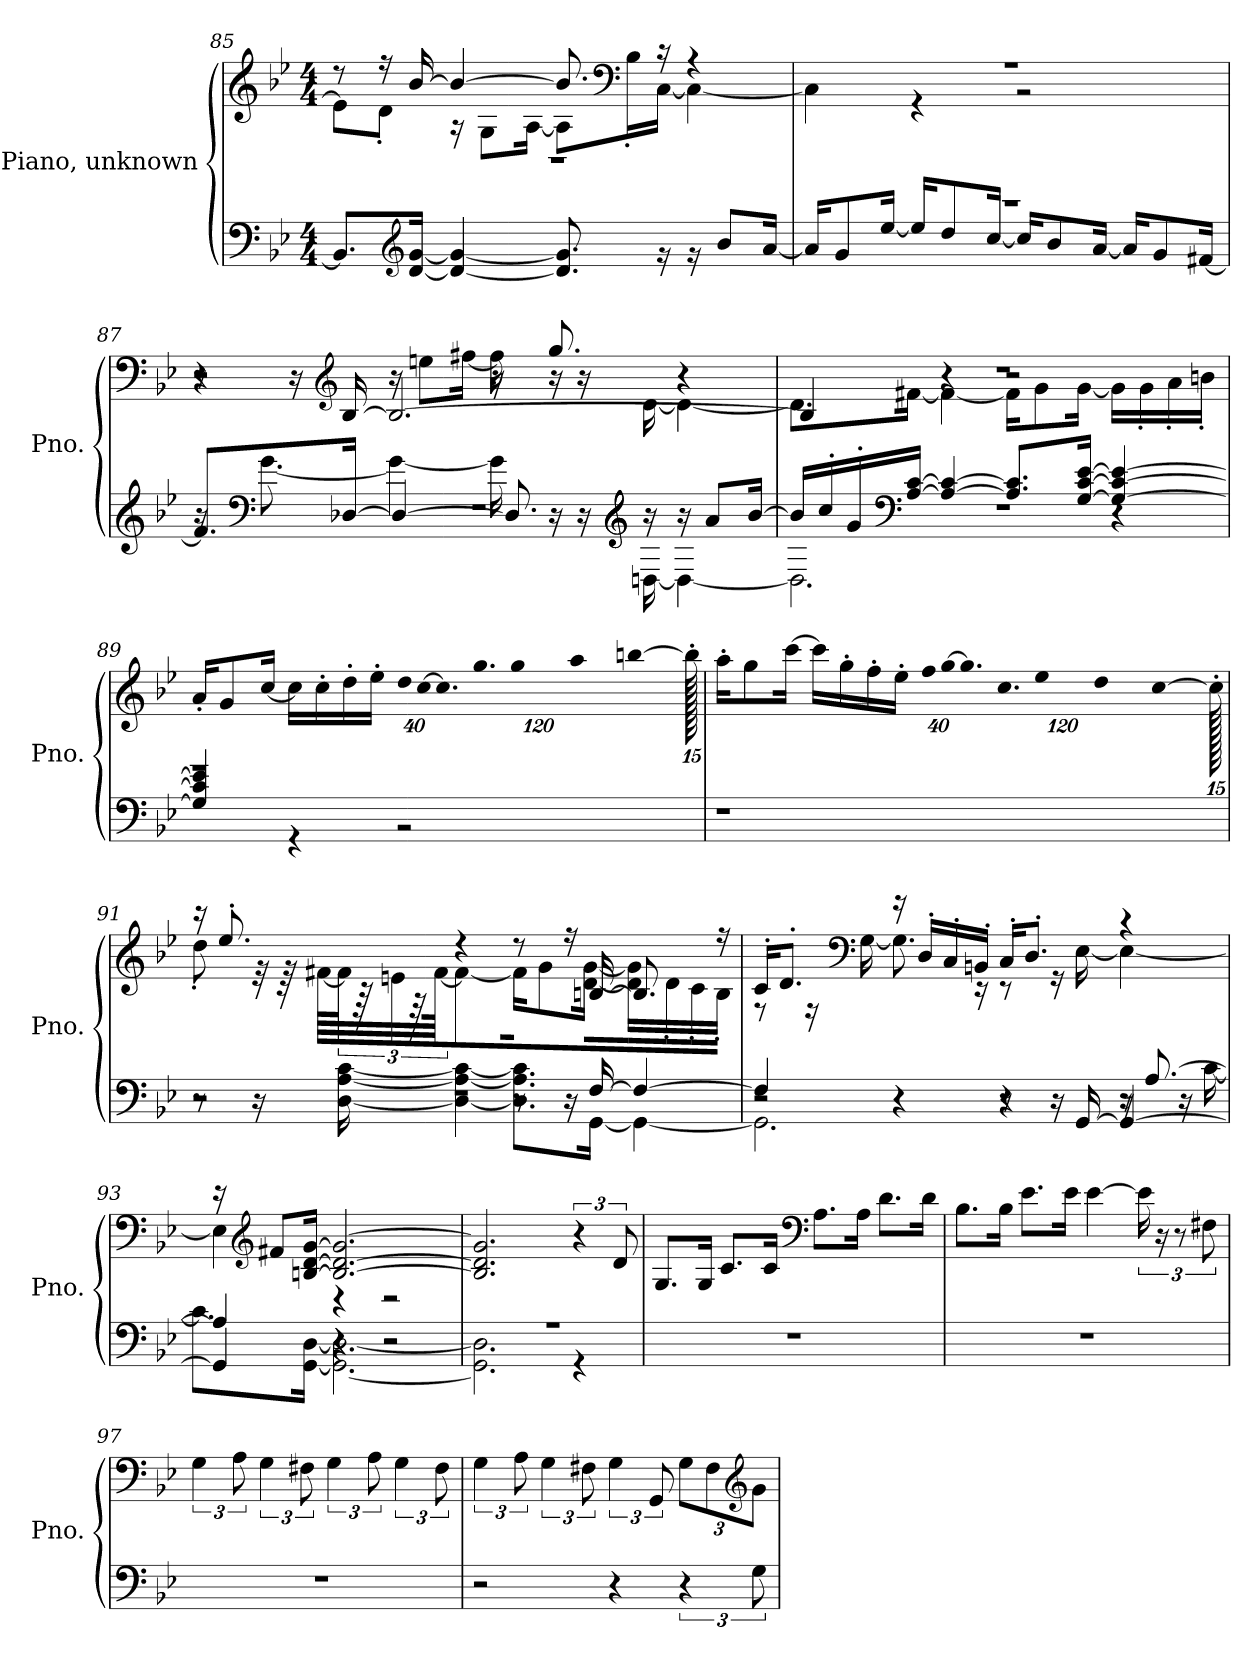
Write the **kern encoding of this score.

**kern	**kern
*part1	*part1
*staff2	*staff1
*I"Piano, unknown	*
*I'Pno.	*
!!LO:PB:g=z
*clefF4	*clefG2
*k[b-e-]	*k[b-e-]
*M4/4	*M4/4
=85	=85
*^	*^
1r	8.BB-/L]	8r	8e\L]
.	.	16r	8d'\J
*clefG2	*	*	*
.	[16d/ [16g/Jk	[16b-/	.
.	4d/_ 4g/_	4b-/_	16r
.	.	.	8G\L
.	.	.	[16A\Jk
.	8.d/] 8.g/]	8.b-/]	8A\L]
*	*	*clefF4	*
.	.	.	16B-'\L
.	16r	16r	[16C\JJ
.	16r	4r	4C\_
.	8b-/L	.	.
.	[16a/Jk	.	.
=86	=86	=86	=86
1r	16a/KL]	1r	4C\]
.	8g/	.	.
.	[16ee-/Jk	.	.
.	16ee-/KL]	.	4r
.	8dd/	.	.
.	[16cc/Jk	.	.
.	16cc/KL]	.	2r
.	8b-/	.	.
.	[16a/Jk	.	.
.	16a/KL]	.	.
.	8g/	.	.
.	[16f#X/Jk	.	.
!!LO:LB:g=z
=87	=87	=87	=87
*	*^	*	*^
1r	16r	8.f#/L]	2r	4r	8r
*clefF4	*	*	*	*	*
.	[8.g\	.	.	.	.
.	.	.	.	.	16r
*	*	*	*clefG2	*	*
.	.	[16D-X/Jk	.	.	[16B-/
.	4g\_	4D-/_	.	16r	2.B-/_
.	.	.	.	8een\L	.
.	.	.	.	[16ff#X\Jk	.
.	16g\]	8.D-/]	16r	16ff#\]	.
.	16r	.	8.gg/	16r	.
.	16r	.	.	16r	.
*clefG2	*	*	*	*	*
.	[16Dn\	16r	.	[16d\	.
.	4D\_	16r	4r	4d\_	.
.	.	8a/L	.	.	.
.	.	[16b-/Jk	.	.	.
=88	=88	=88	=88	=88	=88
1r	2.D\]	16b-/LL]	1r	8.d\L]	4B-/]
.	.	16cc'/	.	.	.
.	.	16g'/	.	.	.
*clefF4	*	*	*	*	*
.	.	[16A/ [16c/JJ	.	[16f#X\Jk	.
.	.	4A/_ 4c/_	.	4f#\_	4r
.	.	8.A/] 8.c/]L	.	16f#\KL]	2r
.	.	.	.	8g\	.
.	.	[16G/ [16c/ [16e-/Jk	.	[16g\Jk	.
.	4r	4G/_ 4c/_ 4e-/_	.	16g\LL]	.
.	.	.	.	16g'\	.
.	.	.	.	16a'\	.
.	.	.	.	16bn'\JJ	.
*	*v	*v	*	*	*
*	*	*v	*v	*v
!!LO:LB:g=z
=89	=89	=89
1r	4G/] 4c/] 4e-/]	16a'/KL
.	.	8g/
.	.	[16cc/Jk
.	4r	16cc\LL]
.	.	16cc'\
.	.	16dd'\
.	.	16ee-'\JJ
*	*	*Xbrackettup
!	!	!LO:N:vis=32
.	2r	640%23dd\LLL
!	!	!LO:N:vis=32
.	.	[640%23cc\J
!	!	!LO:N:vis=16.
.	.	960%103cc\]
!	!	!LO:N:vis=16.
.	.	960%103gg\
!	!	!LO:N:vis=16
.	.	1920%137gg\
!	!	!LO:N:vis=16
.	.	1920%137aa\
.	.	[240%17bbn\J
1920ryy	1920ryy	1920bb'\]
*v	*v	*
=90	=90
1r	16aa'\KL
.	8gg\
.	[16ccc\Jk
.	16ccc\LL]
.	16gg'\
.	16ff'\
.	16ee-'\JJ
!	!LO:N:vis=32
.	640%23ff\LLL
!	!LO:N:vis=32
.	[640%23gg\J
!	!LO:N:vis=16.
.	960%103gg\]
!	!LO:N:vis=16.
.	960%103cc\
!	!LO:N:vis=16
.	1920%137ee-\
!	!LO:N:vis=16
.	1920%137dd\
.	[240%17cc\J
1920ryy	1920cc'\]
!!LO:LB:g=z
=91	=91
*^	*^
*	*^	*	*
1r	8r	2r	16r	8dd'\
.	.	.	8.ee-'/	.
.	16r	.	.	32r
.	.	.	.	64r
.	.	.	.	[64f#X\LLLL
*	*	*	*	*brackettup
.	[16D\ [16A\ [16c\	.	.	96f#\JJJJ]
.	.	.	.	96r
.	.	.	.	48en\
.	.	.	.	96r
.	.	.	.	[96f#\
.	4D\_ 4A\_ 4c\_	.	4r	4f#\_
.	8.D\] 8.A\] 8.c\]L	8r	8r	16f#\KL]
.	.	.	.	8g\
.	.	16r	16r	.
.	[16GG\Jk	[16F/	[16Bn/	[16d\ [16g\Jk
.	4GG\_	4F/_	8.B/]	16d\] 16g\]LL
.	.	.	.	16d'\
.	.	.	.	16c'\
.	.	.	16r	16B'\JJ
!!LO:LB:g=z	!!
=92	=92	=92	=92	=92
2r	2.GG\]	4F/]	16c'/KL	8r
.	.	.	8.d'/J	.
.	.	.	.	16r
*	*	*	*clefF4	*
.	.	.	.	[16G\
.	.	4r	16r	8.G\]
.	.	.	16D'/LL	.
.	.	.	16C'/	.
.	.	.	16BBn'/JJ	16r
4r	.	8r	16C'/KL	8r
.	.	.	8.D'/J	.
.	.	16r	.	16r
.	.	[16GG/	.	[16E-\
16r	8r	4GG/_	4r	4E-\_
[8.A/	.	.	.	.
.	16r	.	.	.
.	[16c\	.	.	.
=93	=93	=93	=93	=93
4A/]	8.c\L]	4GG/]	16r	4E-\]
*	*	*	*clefG2	*
.	.	.	8f#X/L	.
.	[16GG\ [16D\Jk	.	[16Bn/ [16d/ [16g/Jk	.
4r	2.GG\_ 2.D\_	4r	2.B/_ 2.d/_ 2.g/_	4r
2r	.	2r	.	2r
*	*v	*v	*	*
*	*	*v	*v
=94	=94	=94
1r	2.GG\] 2.D\]	2.B/] 2.d/] 2.g/]
.	4r	6r
.	.	12d/
*v	*v	*
!!LO:LB:g=z
=95	=95
1r	8.G/L
.	16G/Jk
.	8.c/L
.	16c/Jk
*	*clefF4
.	8.A\L
.	16A\Jk
.	8.d\L
.	16d\Jk
=96	=96
1r	8.B-\L
.	16B-\Jk
.	8.e-\L
.	16e-\Jk
.	[4e-\
.	24e-\]
.	24r
.	12r
.	12F#X\
=97	=97
1r	6G\
.	12A\
.	6G\
.	12F#X\
.	6G\
.	12A\
.	6G\
.	12F#\
!!LO:PB:g=z
=98	=98
2r	6G\
.	12A\
.	6G\
.	12F#X\
4r	6G\
.	12GG/
*	*Xbrackettup
6r	12G\L
.	12F#\
*	*clefG2
12G\	12g\J
=	=
*-	*-
